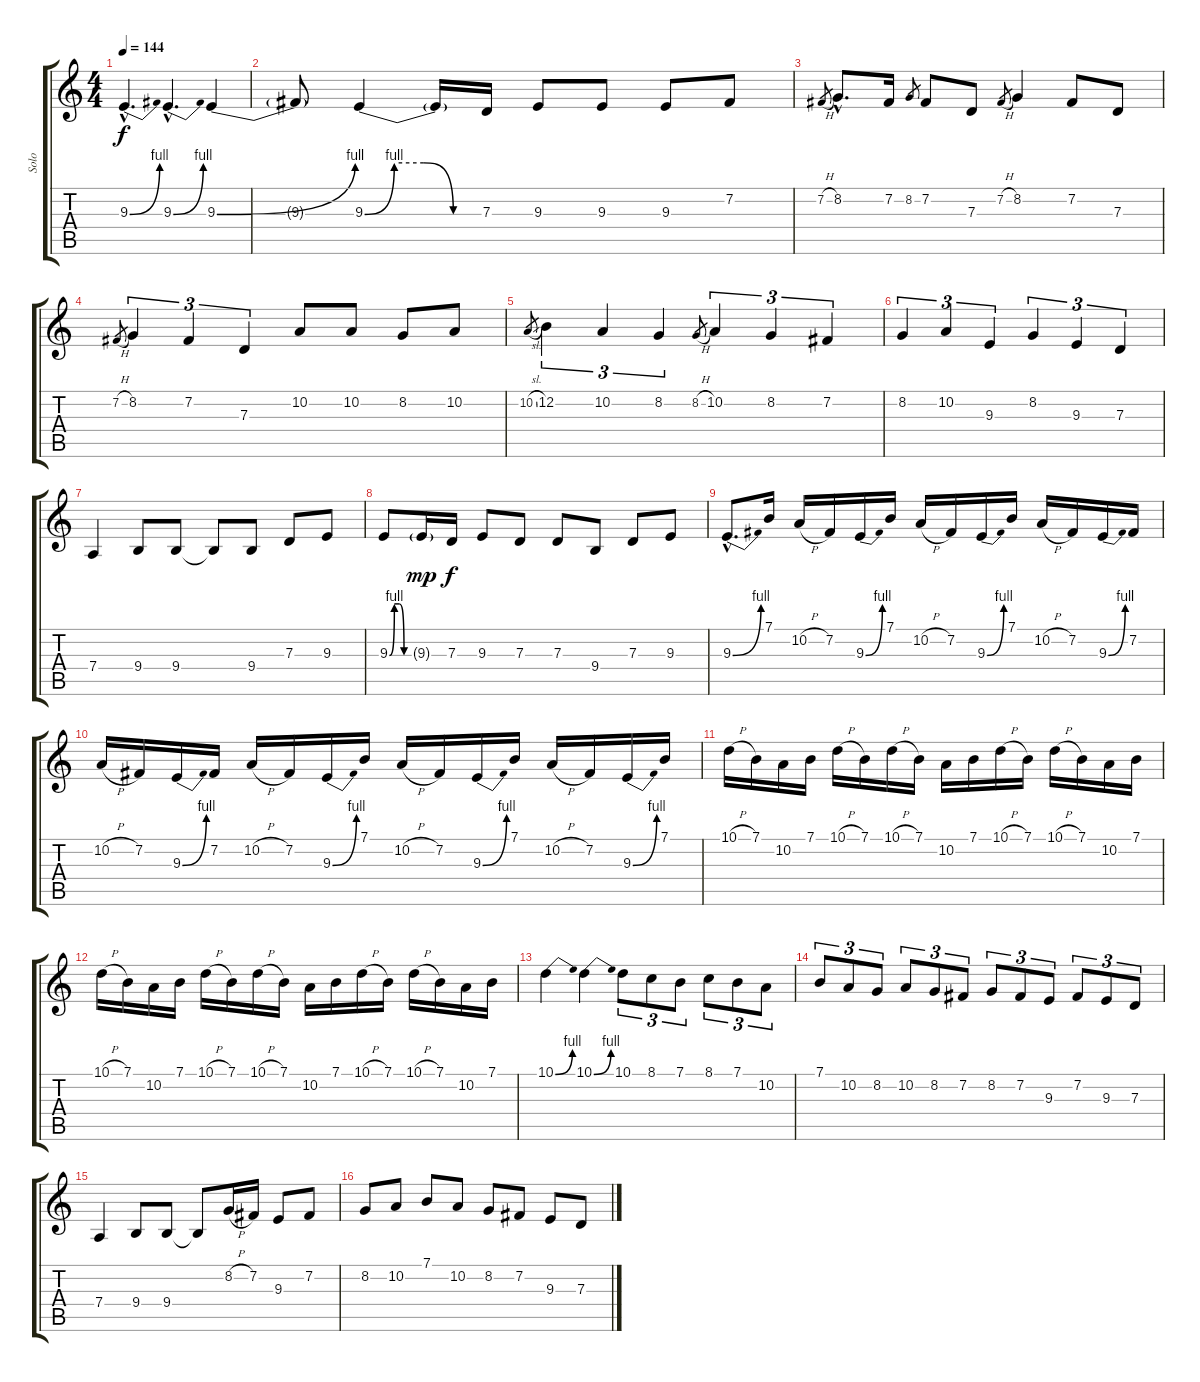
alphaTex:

\track ("Solo" "Solo") {instrument clarinet}
\staff {score tabs}
\tuning (E4 B3 G3 D3 A2 E2) {hide}
\ts (4 4)
\tempo 144
\clef g2
\ks c
9.3{be (bend 0 0 60 4) hac}.4{d dy f} 9.3{be (bend 0 0 60 4) hac}.4{d} 9.3{be (bend 0 0 60 4)}.4 |
9.3{t}.8 9.3{be (custom 0 0 15 4 30 4 45 0 60 0)}.4 9.3{t}.16 7.3.16 9.3.8 9.3.8 9.3.8 7.2.8 |
7.2{h}.8{gr} 8.2{hac}.8{d} 7.2.16 8.2.8{gr} 7.2.8 7.3.8 7.2{h}.8{gr} 8.2.4 7.2.8 7.3.8 |
7.2{h}.8{gr} 8.2.4{tu (3 2)} 7.2.4{tu (3 2)} 7.3.4{tu (3 2)} 10.2.8 10.2.8 8.2.8 10.2.8 |
10.2{sl}.8{gr} 12.2.4{tu (3 2)} 10.2.4{tu (3 2)} 8.2.4{tu (3 2)} 8.2{h}.8{gr} 10.2.4{tu (3 2)} 8.2.4{tu (3 2)} 7.2.4{tu (3 2)} |
8.2.4{tu (3 2)} 10.2.4{tu (3 2)} 9.3.4{tu (3 2)} 8.2.4{tu (3 2)} 9.3.4{tu (3 2)} 7.3.4{tu (3 2)} |
7.4.4 9.4.8 9.4.8 9.4{t}.8 9.4.8 7.3.8 9.3.8 |
9.3{be (custom 0 0 15 4 30 4 45 0 60 0)}.8 9.3{g}.16{dy mp} 7.3.16{dy f} 9.3.8 7.3.8 7.3.8 9.4.8 7.3.8 9.3.8 |
9.3{be (bend 0 0 60 4) hac}.8{d} 7.1.16 10.2{h}.16 7.2.16 9.3{be (bend 0 0 60 4)}.16 7.1.16 10.2{h}.16 7.2.16 9.3{be (bend 0 0 60 4)}.16 7.1.16 10.2{h}.16 7.2.16 9.3{be (bend 0 0 60 4)}.16 7.2.16 |
10.2{h}.16 7.2.16 9.3{be (bend 0 0 60 4)}.16 7.2.16 10.2{h}.16 7.2.16 9.3{be (bend 0 0 60 4)}.16 7.1.16 10.2{h}.16 7.2.16 9.3{be (bend 0 0 60 4)}.16 7.1.16 10.2{h}.16 7.2.16 9.3{be (bend 0 0 60 4)}.16 7.1.16 |
10.1{h}.16 7.1.16 10.2.16 7.1.16 10.1{h}.16 7.1.16 10.1{h}.16 7.1.16 10.2.16 7.1.16 10.1{h}.16 7.1.16 10.1{h}.16 7.1.16 10.2.16 7.1.16 |
10.1{h}.16 7.1.16 10.2.16 7.1.16 10.1{h}.16 7.1.16 10.1{h}.16 7.1.16 10.2.16 7.1.16 10.1{h}.16 7.1.16 10.1{h}.16 7.1.16 10.2.16 7.1.16 |
10.1{be (bend 0 0 60 4)}.4 10.1{be (bend 0 0 60 4)}.4 10.1.8{tu (3 2)} 8.1.8{tu (3 2)} 7.1.8{tu (3 2)} 8.1.8{tu (3 2)} 7.1.8{tu (3 2)} 10.2.8{tu (3 2)} |
7.1.8{tu (3 2)} 10.2.8{tu (3 2)} 8.2.8{tu (3 2)} 10.2.8{tu (3 2)} 8.2.8{tu (3 2)} 7.2.8{tu (3 2)} 8.2.8{tu (3 2)} 7.2.8{tu (3 2)} 9.3.8{tu (3 2)} 7.2.8{tu (3 2)} 9.3.8{tu (3 2)} 7.3.8{tu (3 2)} |
7.4.4 9.4.8 9.4.8 9.4{t}.8 8.2{h}.16 7.2.16 9.3.8 7.2.8 |
8.2.8 10.2.8 7.1.8 10.2.8 8.2.8 7.2.8 9.3.8 7.3.8
